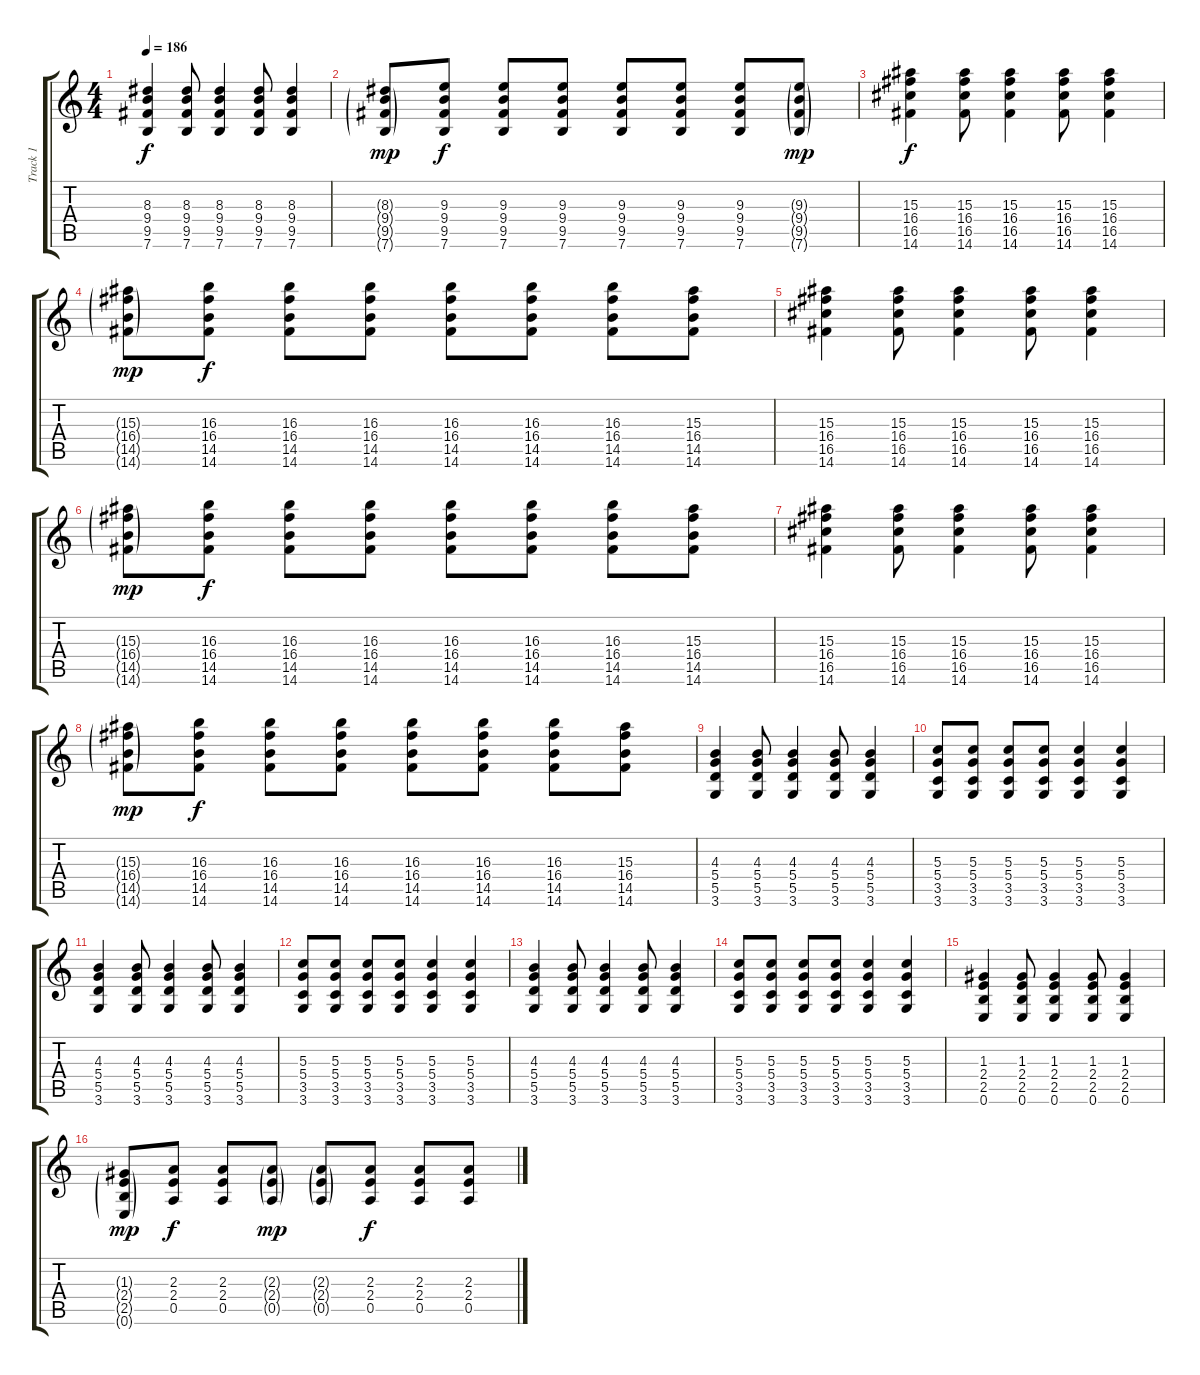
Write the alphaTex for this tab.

\track ("Track 1" "Track 1") {instrument distortionguitar}
\staff {score tabs}
\tuning (E4 B3 G3 D3 A2 E2) {hide}
\ts (4 4)
\tempo 186
\clef g2
\ks c
(8.3 9.4 9.5 7.6).4{dy f volume 13} (8.3 9.4 9.5 7.6).8 (8.3 9.4 9.5 7.6).4 (8.3 9.4 9.5 7.6).8 (8.3 9.4 9.5 7.6).4 |
(8.3{g} 9.4{g} 9.5{g} 7.6{g}).8{dy mp} (9.3 9.4 9.5 7.6).8{dy f} (9.3 9.4 9.5 7.6).8 (9.3 9.4 9.5 7.6).8 (9.3 9.4 9.5 7.6).8 (9.3 9.4 9.5 7.6).8 (9.3 9.4 9.5 7.6).8 (9.3{g} 9.4{g} 9.5{g} 7.6{g}).8{dy mp} |
(15.3 16.4 16.5 14.6).4{dy f} (15.3 16.4 16.5 14.6).8 (15.3 16.4 16.5 14.6).4 (15.3 16.4 16.5 14.6).8 (15.3 16.4 16.5 14.6).4 |
(15.3{g} 16.4{g} 14.5{g} 14.6{g}).8{dy mp} (16.3 16.4 14.5 14.6).8{dy f} (16.3 16.4 14.5 14.6).8 (16.3 16.4 14.5 14.6).8 (16.3 16.4 14.5 14.6).8 (16.3 16.4 14.5 14.6).8 (16.3 16.4 14.5 14.6).8 (15.3 16.4 14.5 14.6).8 |
(15.3 16.4 16.5 14.6).4 (15.3 16.4 16.5 14.6).8 (15.3 16.4 16.5 14.6).4 (15.3 16.4 16.5 14.6).8 (15.3 16.4 16.5 14.6).4 |
(15.3{g} 16.4{g} 14.5{g} 14.6{g}).8{dy mp} (16.3 16.4 14.5 14.6).8{dy f} (16.3 16.4 14.5 14.6).8 (16.3 16.4 14.5 14.6).8 (16.3 16.4 14.5 14.6).8 (16.3 16.4 14.5 14.6).8 (16.3 16.4 14.5 14.6).8 (15.3 16.4 14.5 14.6).8 |
(15.3 16.4 16.5 14.6).4 (15.3 16.4 16.5 14.6).8 (15.3 16.4 16.5 14.6).4 (15.3 16.4 16.5 14.6).8 (15.3 16.4 16.5 14.6).4 |
(15.3{g} 16.4{g} 14.5{g} 14.6{g}).8{dy mp} (16.3 16.4 14.5 14.6).8{dy f} (16.3 16.4 14.5 14.6).8 (16.3 16.4 14.5 14.6).8 (16.3 16.4 14.5 14.6).8 (16.3 16.4 14.5 14.6).8 (16.3 16.4 14.5 14.6).8 (15.3 16.4 14.5 14.6).8 |
(4.3 5.4 5.5 3.6).4 (4.3 5.4 5.5 3.6).8 (4.3 5.4 5.5 3.6).4 (4.3 5.4 5.5 3.6).8 (4.3 5.4 5.5 3.6).4 |
(5.3 5.4 3.5 3.6).8 (5.3 5.4 3.5 3.6).8 (5.3 5.4 3.5 3.6).8 (5.3 5.4 3.5 3.6).8 (5.3 5.4 3.5 3.6).4 (5.3 5.4 3.5 3.6).4 |
(4.3 5.4 5.5 3.6).4 (4.3 5.4 5.5 3.6).8 (4.3 5.4 5.5 3.6).4 (4.3 5.4 5.5 3.6).8 (4.3 5.4 5.5 3.6).4 |
(5.3 5.4 3.5 3.6).8 (5.3 5.4 3.5 3.6).8 (5.3 5.4 3.5 3.6).8 (5.3 5.4 3.5 3.6).8 (5.3 5.4 3.5 3.6).4 (5.3 5.4 3.5 3.6).4 |
(4.3 5.4 5.5 3.6).4 (4.3 5.4 5.5 3.6).8 (4.3 5.4 5.5 3.6).4 (4.3 5.4 5.5 3.6).8 (4.3 5.4 5.5 3.6).4 |
(5.3 5.4 3.5 3.6).8 (5.3 5.4 3.5 3.6).8 (5.3 5.4 3.5 3.6).8 (5.3 5.4 3.5 3.6).8 (5.3 5.4 3.5 3.6).4 (5.3 5.4 3.5 3.6).4 |
(1.3 2.4 2.5 0.6).4 (1.3 2.4 2.5 0.6).8 (1.3 2.4 2.5 0.6).4 (1.3 2.4 2.5 0.6).8 (1.3 2.4 2.5 0.6).4 |
(1.3{g} 2.4{g} 2.5{g} 0.6{g}).8{dy mp} (2.3 2.4 0.5).8{dy f} (2.3 2.4 0.5).8 (2.3{g} 2.4{g} 0.5{g}).8{dy mp} (2.3{g} 2.4{g} 0.5{g}).8 (2.3 2.4 0.5).8{dy f} (2.3 2.4 0.5).8 (2.3 2.4 0.5).8
